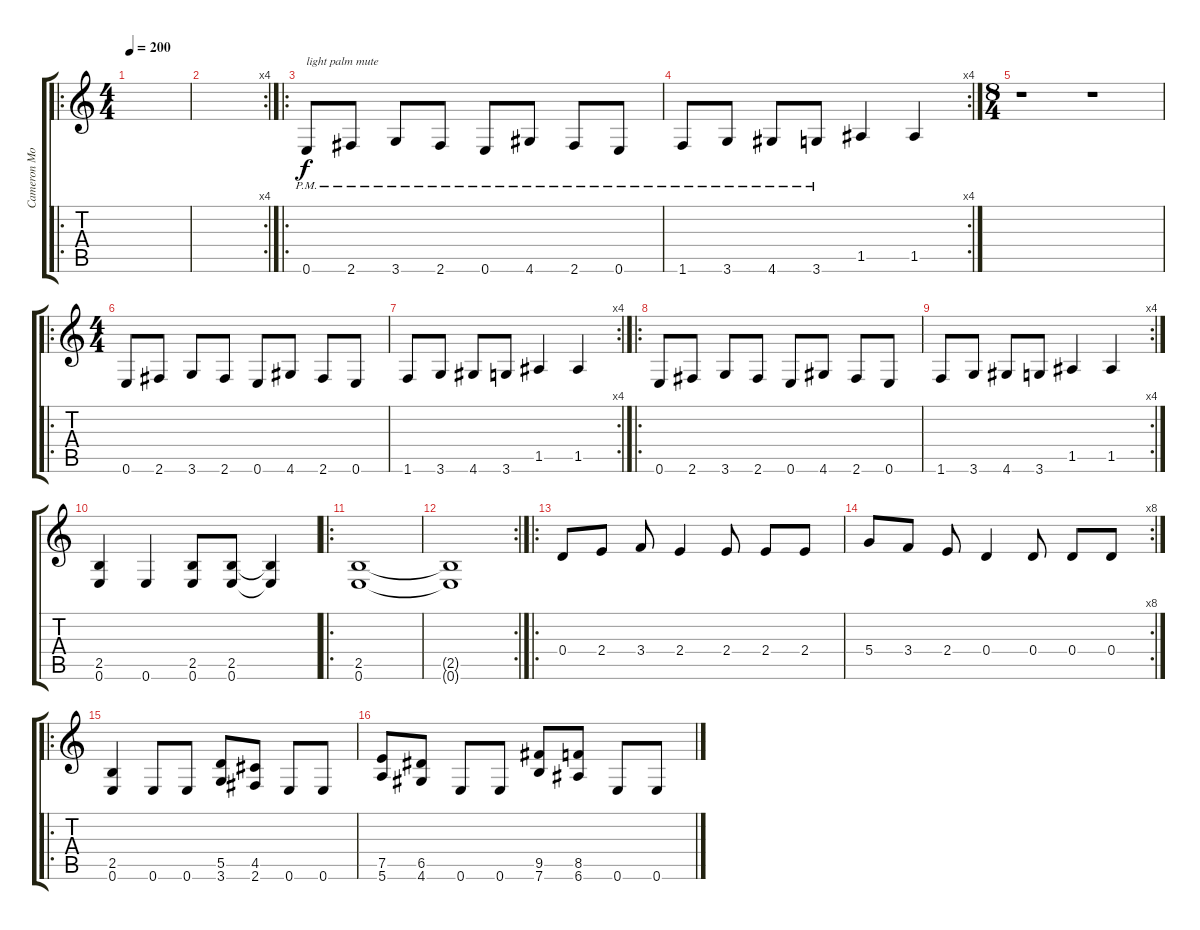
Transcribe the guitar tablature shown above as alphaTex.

\track ("Cameron Morrison" "Cameron Mo") {instrument distortionguitar}
\staff {score tabs}
\tuning (E4 B3 G3 D3 A2 E2) {hide}
\ro
\ts (4 4)
\tempo 200
\clef g2
\ks c
|
\rc 4
|
\ro
0.6{pm}.8{txt "light palm mute" instrument distortionguitar} 2.6{pm}.8 3.6{pm}.8 2.6{pm}.8 0.6{pm}.8 4.6{pm}.8 2.6{pm}.8 0.6{pm}.8 |
\rc 4
1.6{pm}.8 3.6{pm}.8 4.6{pm}.8 3.6{pm}.8 1.5.4 1.5.4 |
\ts (8 4)
r.1 r.1 |
\ro
\ts (4 4)
0.6.8{instrument distortionguitar} 2.6.8 3.6.8 2.6.8 0.6.8 4.6.8 2.6.8 0.6.8 |
\rc 4
1.6.8 3.6.8 4.6.8 3.6.8 1.5.4 1.5.4 |
\ro
0.6.8{instrument distortionguitar} 2.6.8 3.6.8 2.6.8 0.6.8 4.6.8 2.6.8 0.6.8 |
\rc 4
1.6.8 3.6.8 4.6.8 3.6.8 1.5.4 1.5.4 |
(2.5 0.6).4 0.6.4 (2.5 0.6).8 (2.5 0.6).8 (2.5{t} 0.6{t}).4 |
\ro
(2.5 0.6).1 |
\rc 2
(2.5{t} 0.6{t}).1 |
\ro
0.4.8{instrument distortionguitar} 2.4.8 3.4.8 2.4.4 2.4.8 2.4.8 2.4.8 |
\rc 8
5.4.8 3.4.8 2.4.8 0.4.4 0.4.8 0.4.8 0.4.8 |
\ro
(2.5 0.6).4{instrument distortionguitar} 0.6.8 0.6.8 (5.5 3.6).8 (4.5 2.6).8 0.6.8 0.6.8 |
(7.5 5.6).8 (6.5 4.6).8 0.6.8 0.6.8 (9.5 7.6).8 (8.5 6.6).8 0.6.8 0.6.8
